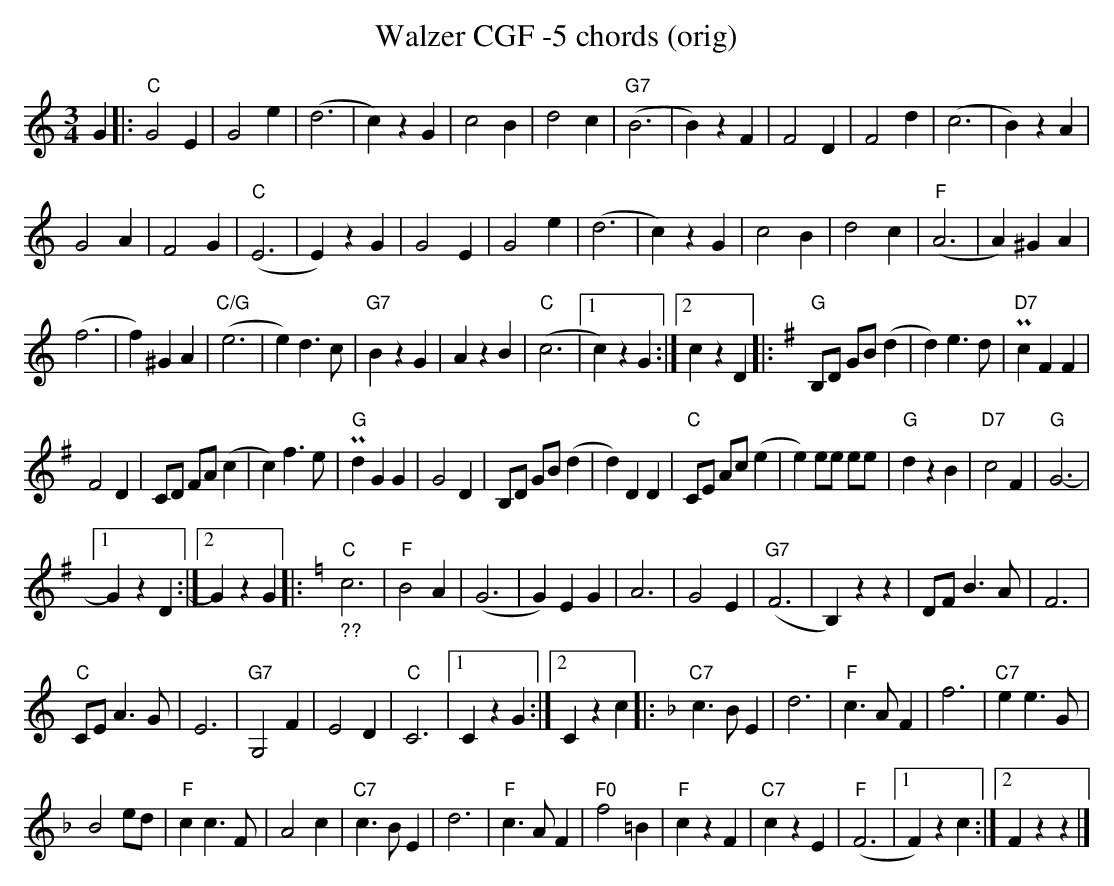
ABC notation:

X:1
T:Walzer CGF -5 chords (orig)
M:3/4
L:1/4
K:Cmaj%%MIDI gchordon
G |: "C"G2E | G2e | (d3 | c)zG | c2B | d2c | "G7"(B3 | B)zF | F2D | F2d | (c3 | B)zA |
G2A | F2G | "C"(E3 | E)zG | G2E | G2e | (d3 | c)zG | c2B | d2c | "F"(A3 | A)^GA |
(f3 | f)^GA | "C/G"(e3 | e)d>c | "G7"BzG | AzB | "C"(c3 |1 c) zG :|2 czD |: [K:Gmaj] [L:1/8] "G"B,D GB (d2 | d2) e3d | "D7"Pc2F2F2 |
F4D2 | CD FA (c2 | c2)f3e | "G"Pd2 G2G2 | G4D2 | B,D GB (d2 | d2) D2D2 | "C"CE Ac (e2 | e2) ee ee | "G"d2z2B2 | "D7"c4F2 | "G"G6- |1
G2z2D2 :|2 G2z2G2 |: [K:Cmaj] [L:1/4]"_??" "C"c3 | "F"B2A | (G3 | G)EG | A3 | G2E | "G7"(F3 | B,)zz | D/2F/2 B>A | F3 |
"C"C/2E/2 A>G | E3 | "G7"G,2F | E2D | "C"C3 |1 CzG :|2 Czc |: [K:Fmaj] "C7"c>BE | d3 | "F"c>AF | f3 | "C7"ee>G |
B2 e/2d/2 | "F"cc>F | A2c | "C7"c>BE | d3 | "F"c>AF | "F0"f2=B | "F"czF | "C7"czE | "F"(F3 |1 F)zc :|2 Fzz |]
